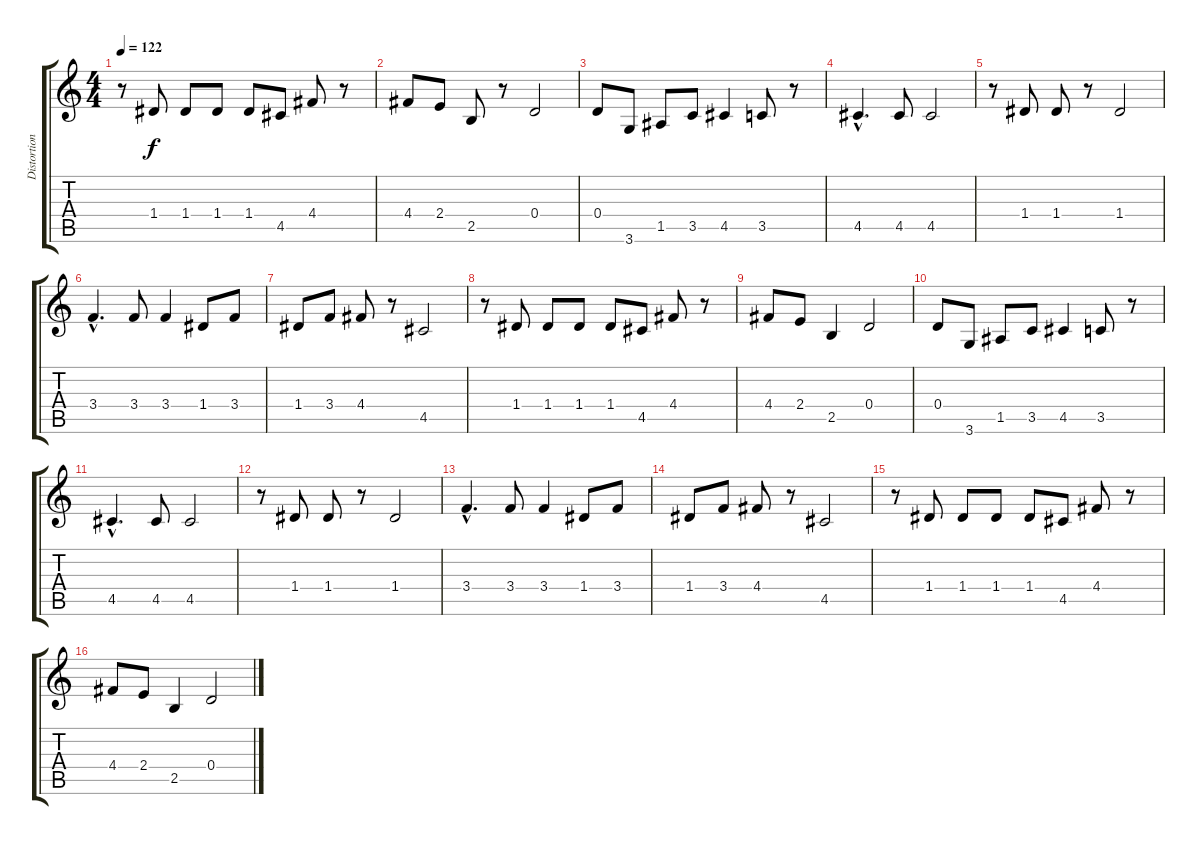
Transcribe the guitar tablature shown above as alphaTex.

\track ("Distortion Guitar" "Distortion") {instrument distortionguitar}
\staff {score tabs}
\tuning (E4 B3 G3 D3 A2 E2) {hide}
\ts (4 4)
\tempo 122
\clef g2
\ks c
r.8{dy f} 1.4.8 1.4.8 1.4.8 1.4.8 4.5.8 4.4.8 r.8 |
4.4.8 2.4.8 2.5.8 r.8 0.4.2 |
0.4.8 3.6.8 1.5.8 3.5.8 4.5.4 3.5.8 r.8 |
4.5{hac}.4{d} 4.5.8 4.5.2 |
r.8 1.4.8 1.4.8 r.8 1.4.2 |
3.4{hac}.4{d} 3.4.8 3.4.4 1.4.8 3.4.8 |
1.4.8 3.4.8 4.4.8 r.8 4.5.2 |
r.8 1.4.8 1.4.8 1.4.8 1.4.8 4.5.8 4.4.8 r.8 |
4.4.8 2.4.8 2.5.4 0.4.2 |
0.4.8 3.6.8 1.5.8 3.5.8 4.5.4 3.5.8 r.8 |
4.5{hac}.4{d} 4.5.8 4.5.2 |
r.8 1.4.8 1.4.8 r.8 1.4.2 |
3.4{hac}.4{d} 3.4.8 3.4.4 1.4.8 3.4.8 |
1.4.8 3.4.8 4.4.8 r.8 4.5.2 |
r.8 1.4.8 1.4.8 1.4.8 1.4.8 4.5.8 4.4.8 r.8 |
4.4.8 2.4.8 2.5.4 0.4.2
